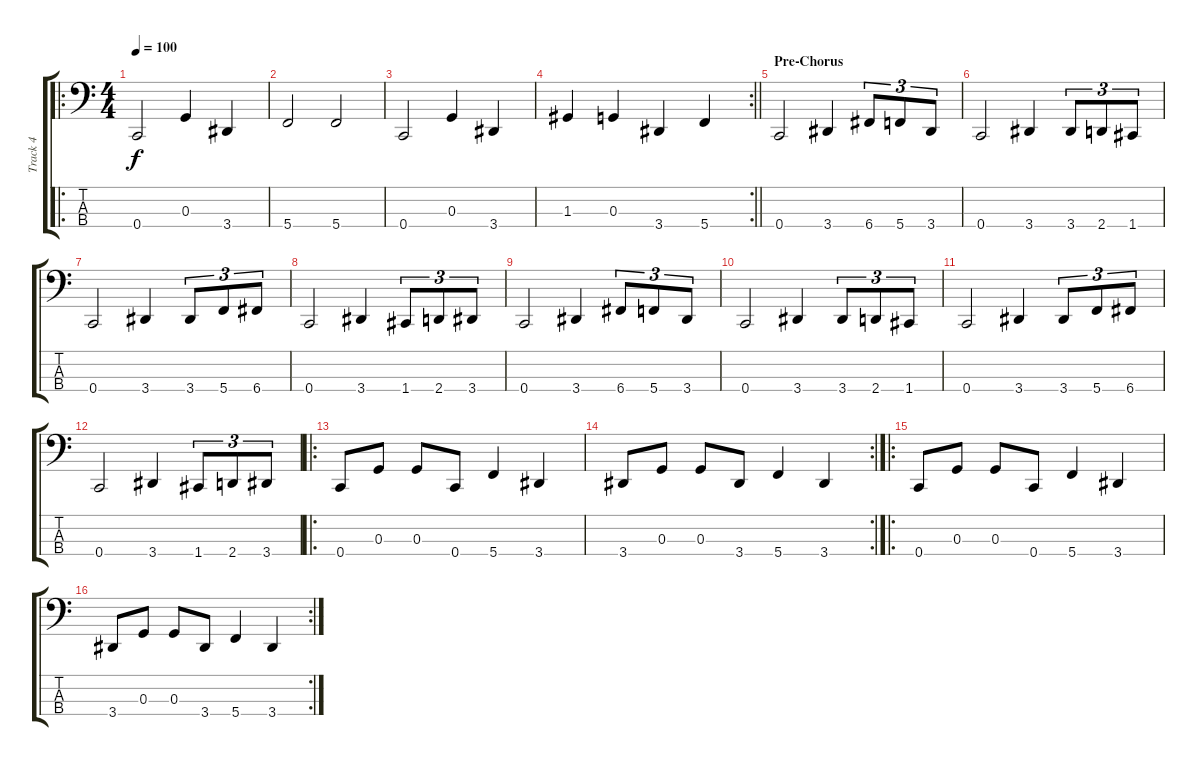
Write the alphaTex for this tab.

\track ("Track 4" "Track 4") {instrument electricbassfinger}
\staff {score tabs}
\tuning (F2 C2 G1 C1) {hide}
\ro
\ts (4 4)
\tempo 100
\clef f4
\ks c
0.4.2{dy f} 0.3.4 3.4.4 |
5.4.2 5.4.2 |
0.4.2 0.3.4 3.4.4 |
\rc 2
\barLineRight lightlight
1.3.4 0.3.4 3.4.4 5.4.4 |
\section ("" "Pre-Chorus")
0.4.2 3.4.4 6.4.8{tu (3 2)} 5.4.8{tu (3 2)} 3.4.8{tu (3 2)} |
0.4.2 3.4.4 3.4.8{tu (3 2)} 2.4.8{tu (3 2)} 1.4.8{tu (3 2)} |
0.4.2 3.4.4 3.4.8{tu (3 2)} 5.4.8{tu (3 2)} 6.4.8{tu (3 2)} |
0.4.2 3.4.4 1.4.8{tu (3 2)} 2.4.8{tu (3 2)} 3.4.8{tu (3 2)} |
0.4.2 3.4.4 6.4.8{tu (3 2)} 5.4.8{tu (3 2)} 3.4.8{tu (3 2)} |
0.4.2 3.4.4 3.4.8{tu (3 2)} 2.4.8{tu (3 2)} 1.4.8{tu (3 2)} |
0.4.2 3.4.4 3.4.8{tu (3 2)} 5.4.8{tu (3 2)} 6.4.8{tu (3 2)} |
0.4.2 3.4.4 1.4.8{tu (3 2)} 2.4.8{tu (3 2)} 3.4.8{tu (3 2)} |
\ro
0.4.8 0.3.8 0.3.8 0.4.8 5.4.4 3.4.4 |
\rc 2
3.4.8 0.3.8 0.3.8 3.4.8 5.4.4 3.4.4 |
\ro
0.4.8 0.3.8 0.3.8 0.4.8 5.4.4 3.4.4 |
\rc 2
3.4.8 0.3.8 0.3.8 3.4.8 5.4.4 3.4.4
